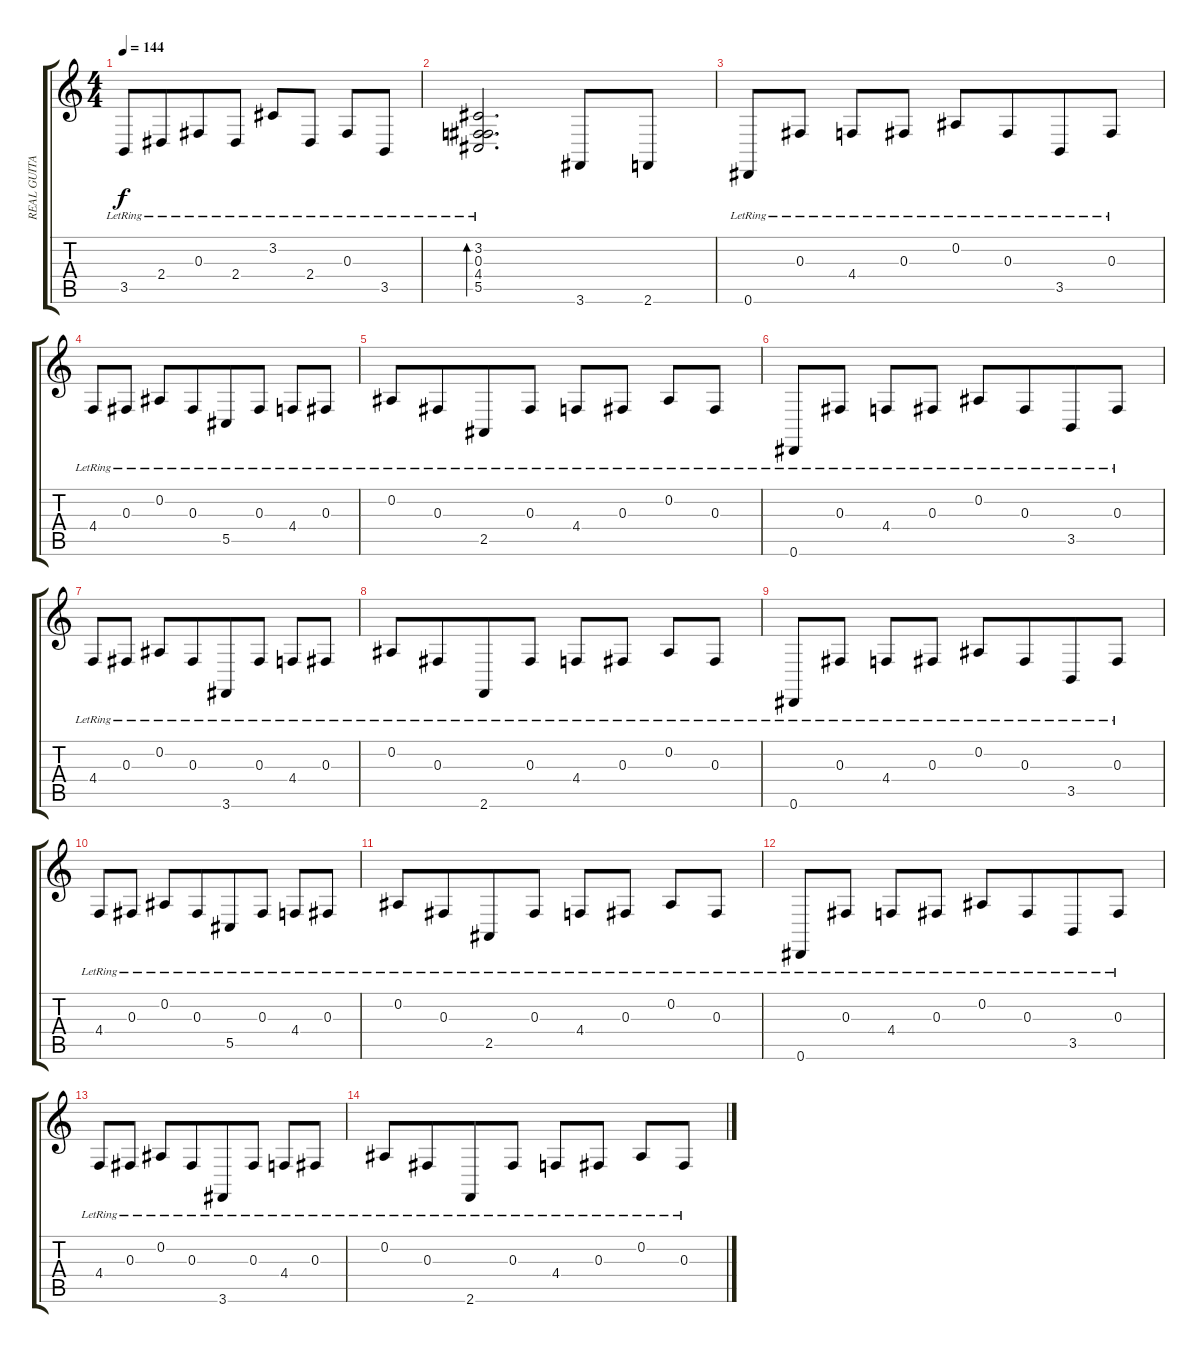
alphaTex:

\track ("REAL GUITAR ( ARPEGIOS )" "REAL GUITA") {instrument electricgrandpiano}
\staff {score tabs}
\tuning (Eb4 Bb3 Gb3 Db3 Ab2 Eb2) {hide}
\ts (4 4)
\tempo 144
\clef g2
\ks c
3.5{lr}.8{dy f} 2.4{lr}.8{beam merge} 0.3{lr}.8{beam merge} 2.4{lr}.8 3.2{lr}.8 2.4{lr}.8 0.3{lr}.8 3.5{lr}.8 |
(3.2 0.3 4.4 5.5{lr}).2{d bd 120} 3.6.8{beam merge} 2.6.8 |
0.6{lr}.8 0.3{lr}.8 4.4{lr}.8 0.3{lr}.8 0.2{lr}.8 0.3{lr}.8{beam merge} 3.5{lr}.8 0.3{lr}.8 |
4.4{lr}.8 0.3{lr}.8 0.2{lr}.8 0.3{lr}.8{beam merge} 5.5{lr}.8 0.3{lr}.8 4.4{lr}.8 0.3{lr}.8 |
0.2{lr}.8 0.3{lr}.8{beam merge} 2.5{lr}.8 0.3{lr}.8 4.4{lr}.8 0.3{lr}.8 0.2{lr}.8 0.3{lr}.8 |
0.6{lr}.8 0.3{lr}.8 4.4{lr}.8 0.3{lr}.8 0.2{lr}.8 0.3{lr}.8{beam merge} 3.5{lr}.8 0.3{lr}.8 |
4.4{lr}.8 0.3{lr}.8 0.2{lr}.8 0.3{lr}.8{beam merge} 3.6{lr}.8 0.3{lr}.8 4.4{lr}.8 0.3{lr}.8 |
0.2{lr}.8 0.3{lr}.8{beam merge} 2.6{lr}.8 0.3{lr}.8 4.4{lr}.8 0.3{lr}.8 0.2{lr}.8 0.3{lr}.8 |
0.6{lr}.8 0.3{lr}.8 4.4{lr}.8 0.3{lr}.8 0.2{lr}.8 0.3{lr}.8{beam merge} 3.5{lr}.8 0.3{lr}.8 |
4.4{lr}.8 0.3{lr}.8 0.2{lr}.8 0.3{lr}.8{beam merge} 5.5{lr}.8 0.3{lr}.8 4.4{lr}.8 0.3{lr}.8 |
0.2{lr}.8 0.3{lr}.8{beam merge} 2.5{lr}.8 0.3{lr}.8 4.4{lr}.8 0.3{lr}.8 0.2{lr}.8 0.3{lr}.8 |
0.6{lr}.8 0.3{lr}.8 4.4{lr}.8 0.3{lr}.8 0.2{lr}.8 0.3{lr}.8{beam merge} 3.5{lr}.8 0.3{lr}.8 |
4.4{lr}.8 0.3{lr}.8 0.2{lr}.8 0.3{lr}.8{beam merge} 3.6{lr}.8 0.3{lr}.8 4.4{lr}.8 0.3{lr}.8 |
0.2{lr}.8 0.3{lr}.8{beam merge} 2.6{lr}.8 0.3{lr}.8 4.4{lr}.8 0.3{lr}.8 0.2{lr}.8 0.3{lr}.8
